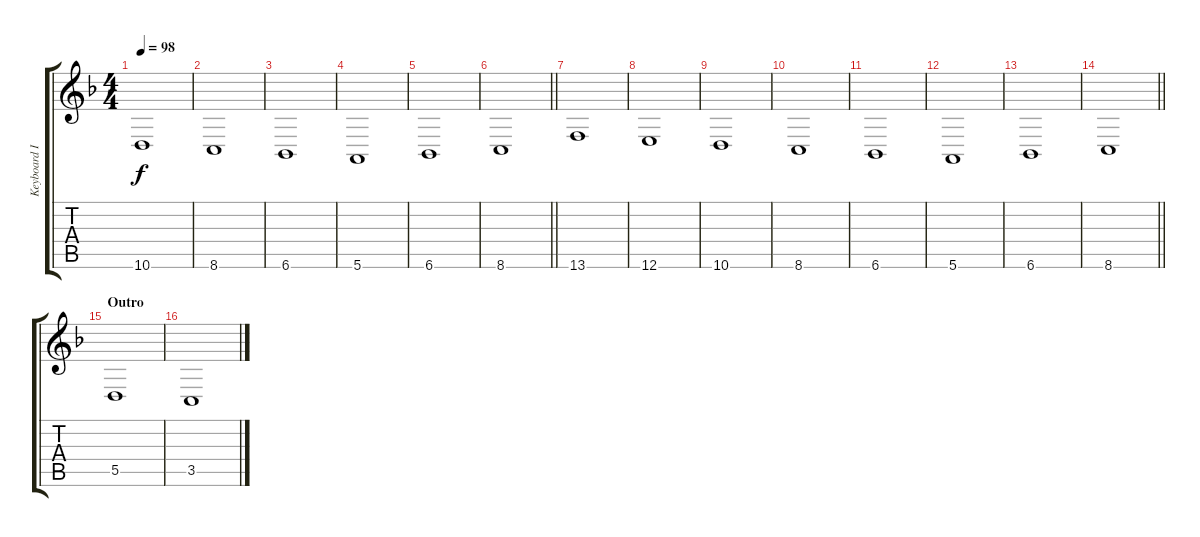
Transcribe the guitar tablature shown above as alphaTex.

\track ("Keyboard III" "Keyboard I") {instrument stringensemble1}
\staff {score tabs}
\tuning (E4 B3 G3 D3 A2 E2) {hide}
\ts (4 4)
\tempo 98
\clef g2
\ks f
10.6.1{dy f} |
8.6.1 |
6.6.1 |
5.6.1 |
6.6.1 |
\barLineRight lightlight
8.6.1 |
\section ("" "")
13.6.1 |
12.6.1 |
10.6.1 |
8.6.1 |
6.6.1 |
5.6.1 |
6.6.1 |
\barLineRight lightlight
8.6.1 |
\section ("" "Outro")
5.5.1 |
3.5.1
